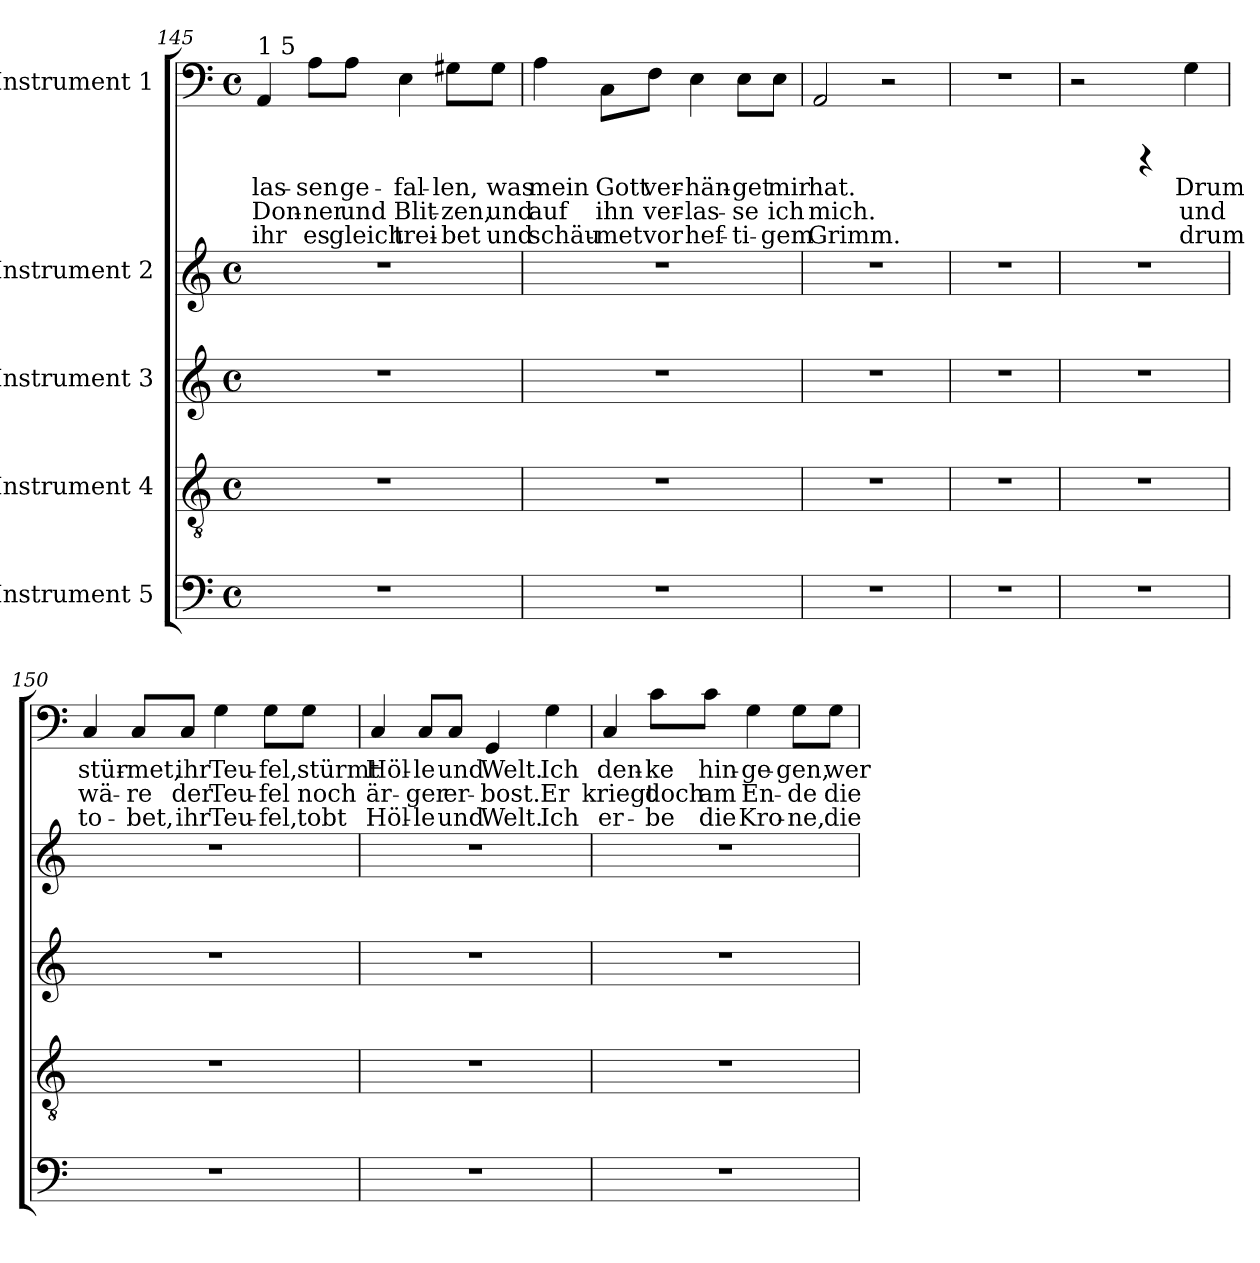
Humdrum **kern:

**kern	**kern	**kern	**kern	**kern	**text	**text	**text
*part5	*part4	*part3	*part2	*part1	*part1	*part1	*part1
*staff5	*staff4	*staff3	*staff2	*staff1	*staff1	*staff1	*staff1
*I"Instrument 5	*I"Instrument 4	*I"Instrument 3	*I"Instrument 2	*I"Instrument 1	*	*	*
!!LO:LB:g=z
*clefF4	*clefGv2	*clefG2	*clefG2	*clefF4	*	*	*
*k[]	*k[]	*k[]	*k[]	*k[]	*	*	*
*C:	*C:	*C:	*C:	*C:	*	*	*
*M4/4	*M4/4	*M4/4	*M4/4	*M4/4	*	*	*
*met(c)	*met(c)	*met(c)	*met(c)	*met(c)	*	*	*
=145	=145	=145	=145	=145	=145	=145	=145
!	!	!	!	!LO:TX:a:t=1 5	!	!	!
!	!	!	!	!	!LO:LY:b:cj	!LO:LY:b:cj	!LO:LY:b:cj
1r	1r	1r	1r	4AA/	las-	-Don-	-ihr
!	!	!	!	!	!LO:LY:b:cj	!LO:LY:b:cj	!LO:LY:b:cj
.	.	.	.	8A\L	sen	ner	es
!	!	!	!	!	!LO:LY:b:cj	!LO:LY:b:cj	!LO:LY:b:cj
.	.	.	.	8A\J	ge-	-und	gleich
!	!	!	!	!	!LO:LY:b:cj	!LO:LY:b:cj	!LO:LY:b:cj
.	.	.	.	4E\	fal-	-Blit-	-trei-
!	!	!	!	!	!LO:LY:b:cj	!LO:LY:b:cj	!LO:LY:b:cj
.	.	.	.	8G#X\L	-len,	zen,	bet
!	!	!	!	!	!LO:LY:b:cj	!LO:LY:b:cj	!LO:LY:b:cj
.	.	.	.	8G#\J	was	und	und
=146	=146	=146	=146	=146	=146	=146	=146
!	!	!	!	!	!LO:LY:b:cj	!LO:LY:b:cj	!LO:LY:b:cj
1r	1r	1r	1r	4A\	mein	auf	schäu-
!	!	!	!	!	!LO:LY:b:cj	!LO:LY:b:cj	!LO:LY:b:cj
.	.	.	.	8C\L	-Gott	ihn	met
!	!	!	!	!	!LO:LY:b:cj	!LO:LY:b:cj	!LO:LY:b:cj
.	.	.	.	8F\J	ver-	-ver-	-vor
!	!	!	!	!	!LO:LY:b:cj	!LO:LY:b:cj	!LO:LY:b:cj
.	.	.	.	4E\	hän-	-las-	-hef-
!	!	!	!	!	!LO:LY:b:cj	!LO:LY:b:cj	!LO:LY:b:cj
.	.	.	.	8E\L	-get	se	ti-
!	!	!	!	!	!LO:LY:b:cj	!LO:LY:b:cj	!LO:LY:b:cj
.	.	.	.	8E\J	-mir	ich	gem
=147	=147	=147	=147	=147	=147	=147	=147
!	!	!	!	!	!LO:LY:b:cj	!LO:LY:b:cj	!LO:LY:b:cj
1r	1r	1r	1r	2AA/	hat.	mich.	Grimm.
.	.	.	.	2r	.	.	.
=148	=148	=148	=148	=148	=148	=148	=148
1r	1r	1r	1r	1r	.	.	.
=149	=149	=149	=149	=149	=149	=149	=149
1r	1r	1r	1r	2r	.	.	.
.	.	.	.	4rCCC	.	.	.
!	!	!	!	!	!LO:LY:b:cj	!LO:LY:b:cj	!LO:LY:b:cj
.	.	.	.	4G\	Drum	und	drum
!!LO:LB:g=z
=150	=150	=150	=150	=150	=150	=150	=150
!	!	!	!	!	!LO:LY:b:cj	!LO:LY:b:cj	!LO:LY:b:cj
1r	1r	1r	1r	4C/	stür-	-wä-	-to-
!	!	!	!	!	!LO:LY:b:cj	!LO:LY:b:cj	!LO:LY:b:cj
.	.	.	.	8C/L	-met,	re	bet,
!	!	!	!	!	!LO:LY:b:cj	!LO:LY:b:cj	!LO:LY:b:cj
.	.	.	.	8C/J	ihr	der	ihr
!	!	!	!	!	!LO:LY:b:cj	!LO:LY:b:cj	!LO:LY:b:cj
.	.	.	.	4G\	Teu-	-Teu-	-Teu-
!	!	!	!	!	!LO:LY:b:cj	!LO:LY:b:cj	!LO:LY:b:cj
.	.	.	.	8G\L	-fel,	fel	fel,
!	!	!	!	!	!LO:LY:b:cj	!LO:LY:b:cj	!LO:LY:b:cj
.	.	.	.	8G\J	stürmt	noch	tobt
=151	=151	=151	=151	=151	=151	=151	=151
!	!	!	!	!	!LO:LY:b:cj	!LO:LY:b:cj	!LO:LY:b:cj
1r	1r	1r	1r	4C/	Höl-	-är-	-Höl-
!	!	!	!	!	!LO:LY:b:cj	!LO:LY:b:cj	!LO:LY:b:cj
.	.	.	.	8C/L	-le	ger	le
!	!	!	!	!	!LO:LY:b:cj	!LO:LY:b:cj	!LO:LY:b:cj
.	.	.	.	8C/J	und	er-	-und
!	!	!	!	!	!LO:LY:b:cj	!LO:LY:b:cj	!LO:LY:b:cj
.	.	.	.	4GG/	Welt.	bost.	Welt.
!	!	!	!	!	!LO:LY:b:cj	!LO:LY:b:cj	!LO:LY:b:cj
.	.	.	.	4G\	Ich	Er	Ich
=152	=152	=152	=152	=152	=152	=152	=152
!	!	!	!	!	!LO:LY:b:cj	!LO:LY:b:cj	!LO:LY:b:cj
1r	1r	1r	1r	4C/	den-	-kriegt	er-
!	!	!	!	!	!LO:LY:b:cj	!LO:LY:b:cj	!LO:LY:b:cj
.	.	.	.	8c\L	-ke	doch	be
!	!	!	!	!	!LO:LY:b:cj	!LO:LY:b:cj	!LO:LY:b:cj
.	.	.	.	8c\J	hin-	-am	die
!	!	!	!	!	!LO:LY:b:cj	!LO:LY:b:cj	!LO:LY:b:cj
.	.	.	.	4G\	ge-	-En-	-Kro-
!	!	!	!	!	!LO:LY:b:cj	!LO:LY:b:cj	!LO:LY:b:cj
.	.	.	.	8G\L	-gen,	de	ne,
!	!	!	!	!	!LO:LY:b:cj	!LO:LY:b:cj	!LO:LY:b:cj
.	.	.	.	8G\J	wer	die	die
=	=	=	=	=	=	=	=
*-	*-	*-	*-	*-	*-	*-	*-
